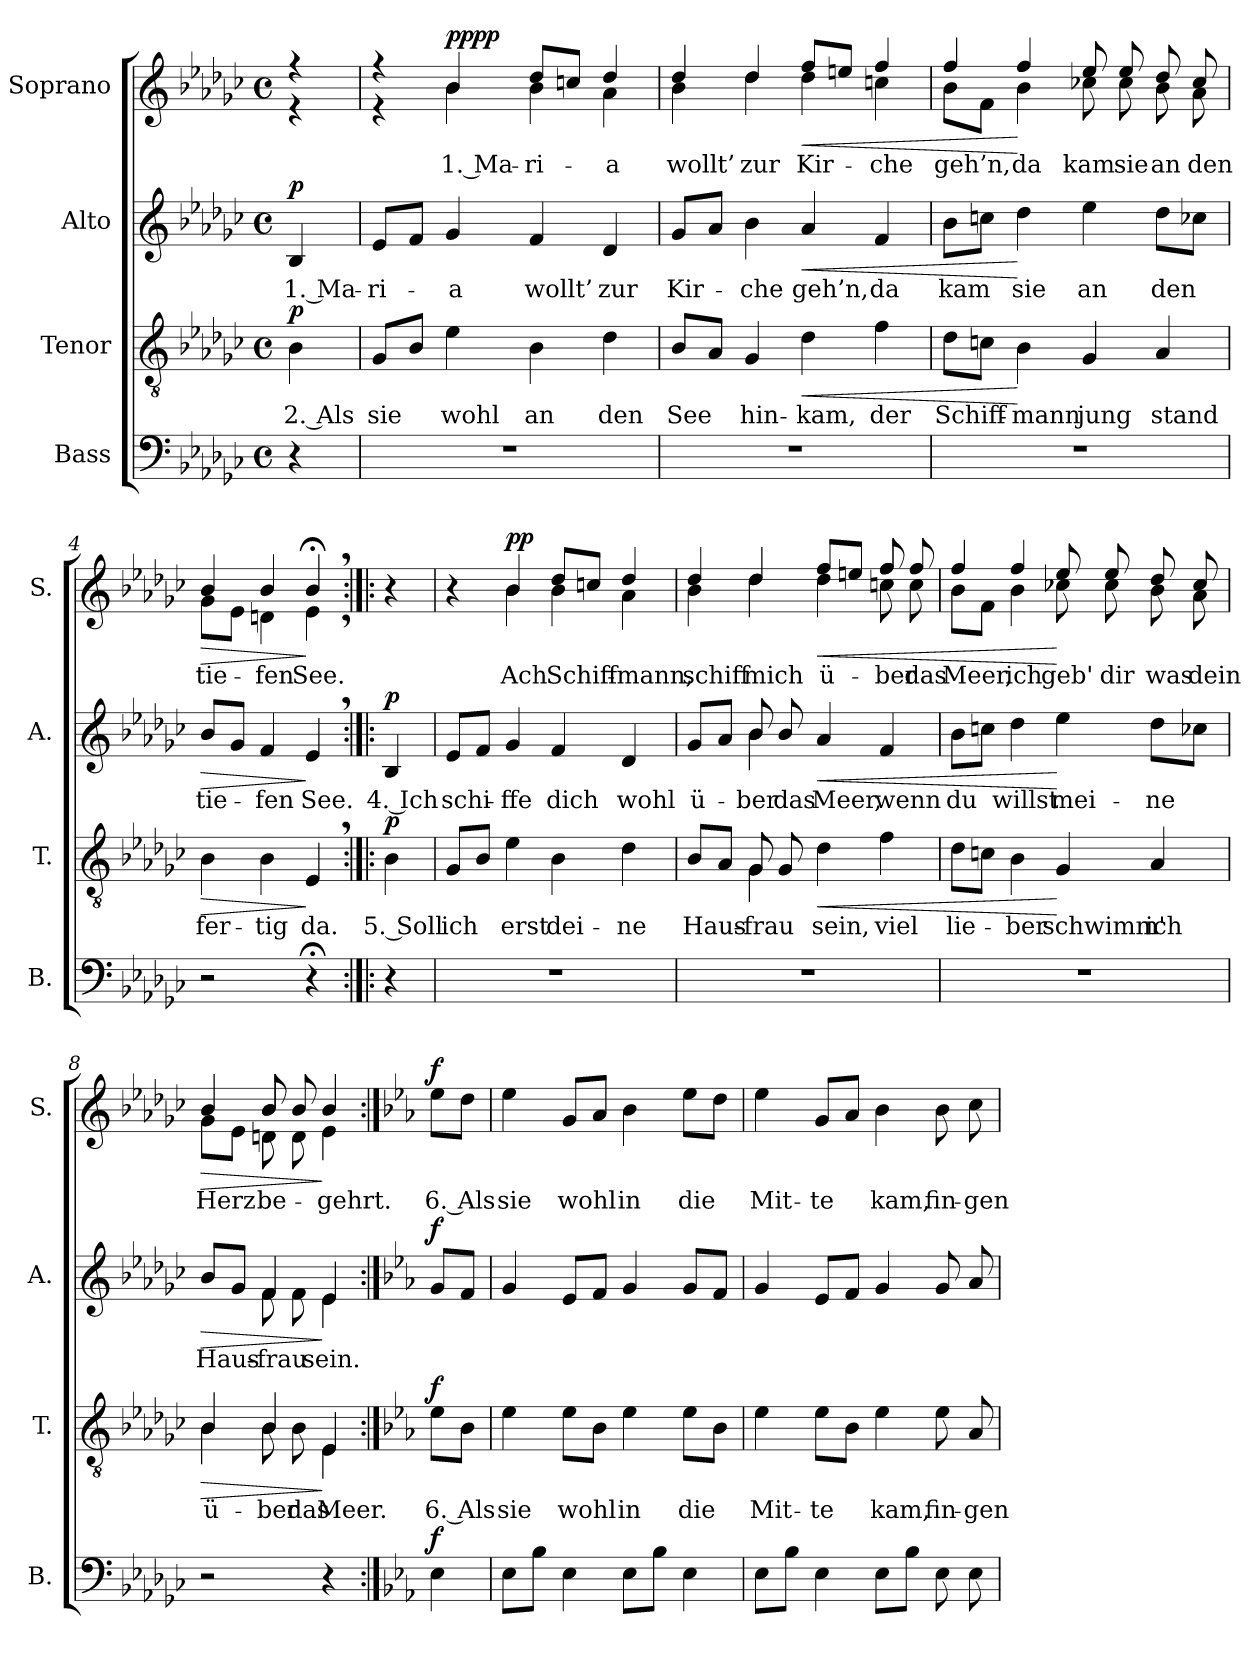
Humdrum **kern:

**kern	**dynam	**kern	**text	**dynam	**kern	**text	**dynam	**kern	**text	**dynam
*part4	*part4	*part3	*part3	*part3	*part2	*part2	*part2	*part1	*part1	*part1
*staff4	*staff4	*staff3	*staff3	*staff3	*staff2	*staff2	*staff2	*staff1	*staff1	*staff1
*I"Bass	*	*I"Tenor	*	*	*I"Alto	*	*	*I"Soprano	*	*
*I'B.	*	*I'T.	*	*	*I'A.	*	*	*I'S.	*	*
*clefF4	*	*clefGv2	*	*	*clefG2	*	*	*clefG2	*	*
*k[b-e-a-d-g-c-]	*	*k[b-e-a-d-g-c-]	*	*	*k[b-e-a-d-g-c-]	*	*	*k[b-e-a-d-g-c-]	*	*
*M4/4	*	*M4/4	*	*	*M4/4	*	*	*M4/4	*	*
*met(c)	*	*met(c)	*	*	*met(c)	*	*	*met(c)	*	*
=	=	=	=	=	=	=	=	=	=	=
!	!	!	!	!	!	!	!	!LO:TX:a:B:t=Andante con moto	!	!
!	!	!	!	!	!	!	!	!LO:TX:a:t=a. 2	!	!
!	!	!	!LO:LY:b	!LO:DY:a	!	!LO:LY:b	!LO:DY:a	!	!	!
*	*	*	*	*	*	*	*	*^	*	*
4r	.	4B-\	2. Als	p	4B-/	1. Ma-	p	4r	4r	.	.
=1	=1	=1	=1	=1	=1	=1	=1	=1	=1	=1	=1
!	!	!	!LO:LY:b	!	!	!LO:LY:b	!	!	!	!	!
1r	.	8G-/L	sie	.	8e-/L	-ri-	.	4r	4r	.	.
.	.	8B-/J	.	.	8f/J	.	.	.	.	.	.
!	!	!	!LO:LY:b	!	!	!LO:LY:b	!	!	!	!LO:LY:b	!LO:DY:a
!	!	!	!	!	!	!	!	!	!	!	!LO:DY:n=1:b
.	.	4e-\	wohl	.	4g-/	-a	.	4b-/	4b-\	1. Ma-	pp pp
!	!	!	!LO:LY:b	!	!	!LO:LY:b	!	!	!	!LO:LY:b	!
.	.	4B-\	an	.	4f/	wollt’	.	8dd-/L	4b-\	-ri-	.
.	.	.	.	.	.	.	.	8ccn/J	.	.	.
!	!	!	!LO:LY:b	!	!	!LO:LY:b	!	!	!	!LO:LY:b	!
.	.	4d-\	den	.	4d-/	zur	.	4dd-/	4a-\	-a	.
=2	=2	=2	=2	=2	=2	=2	=2	=2	=2	=2	=2
!	!	!	!LO:LY:b	!	!	!LO:LY:b	!	!	!	!LO:LY:b	!
1r	.	8B-/L	See	.	8g-/L	Kir-	.	4dd-/	4b-\	wollt’	.
.	.	8A-/J	.	.	8a-/J	.	.	.	.	.	.
!	!	!	!LO:LY:b	!	!	!LO:LY:b	!	!	!	!LO:LY:b	!
.	.	4G-/	hin-	.	4b-\	-che	.	4dd-/	4dd-\	zur	.
!	!	!	!LO:LY:b	!LO:HP:b	!	!LO:LY:b	!LO:HP:b	!	!	!LO:LY:b	!LO:HP:b
.	.	4d-\	-kam,	<	4a-/	geh’n,	<	8ff/L	4dd-\	Kir-	<
.	.	.	.	.	.	.	.	8een/J	.	.	.
!	!	!	!LO:LY:b	!	!	!LO:LY:b	!	!	!	!LO:LY:b	!
.	.	4f\	der	.	4f/	da	.	4ff/	4ccn\	-che	.
!!LO:LB:g=z	!!
=3	=3	=3	=3	=3	=3	=3	=3	=3	=3	=3	=3
!	!	!	!LO:LY:b	!	!	!LO:LY:b	!	!	!	!LO:LY:b	!
1r	.	8d-\L	Schiff-	.	8b-\L	kam	.	4ff/	8b-\L	geh’n,	.
.	.	8cn\J	.	.	8ccn\J	.	.	.	8f\J	.	.
!	!	!	!LO:LY:b	!	!	!LO:LY:b	!	!	!	!LO:LY:b	!
.	.	4B-\	-mann	[	4dd-\	sie	[	4ff/	4b-\	da	[
!	!	!	!LO:LY:b	!	!	!LO:LY:b	!	!	!	!LO:LY:b	!
.	.	4G-/	jung	.	4ee-\	an	.	8ee-/	8cc-X\	kam	.
!	!	!	!	!	!	!	!	!	!	!LO:LY:b	!
.	.	.	.	.	.	.	.	8ee-/	8cc-\	sie	.
!	!	!	!LO:LY:b	!	!	!LO:LY:b	!	!	!	!LO:LY:b	!
.	.	4A-/	stand	.	8dd-\L	den	.	8dd-/	8b-\	an	.
!	!	!	!	!	!	!	!	!	!	!LO:LY:b	!
.	.	.	.	.	8cc-X\J	.	.	8cc-/	8a-\	den	.
=4	=4	=4	=4	=4	=4	=4	=4	=4	=4	=4	=4
!	!	!	!LO:LY:b	!LO:HP:b	!	!LO:LY:b	!LO:HP:b	!	!	!LO:LY:b	!LO:HP:b
2r	.	4B-\	fer-	>	8b-/L	tie-	>	4b-/	8g-\L	tie-	>
.	.	.	.	.	8g-/J	.	.	.	8e-\J	.	.
!	!	!	!LO:LY:b	!	!	!LO:LY:b	!	!	!	!LO:LY:b	!
.	.	4B-\	-tig	.	4f/	-fen	.	4b-/	4dn\	-fen	.
!	!	!	!LO:LY:b	!	!	!LO:LY:b	!	!	!	!LO:LY:b	!
4r;	.	4E-,/	da.	]	4e-,/	See.	]	4b-;<,/	4e-,<\	See.	]
=4X1:|!|:	=4X1:|!|:	=4X1:|!|:	=4X1:|!|:	=4X1:|!|:	=4X1:|!|:	=4X1:|!|:	=4X1:|!|:	=4X1:|!|:	=4X1:|!|:	=4X1:|!|:	=4X1:|!|:
!	!	!	!LO:LY:b	!LO:DY:a	!	!LO:LY:b	!LO:DY:a	!	!	!	!
*	*	*	*	*	*	*	*	*v	*v	*	*
4r	.	4B-\	5. Soll	p	4B-/	4. Ich	p	4r	.	.
=5	=5	=5	=5	=5	=5	=5	=5	=5	=5	=5
!	!	!	!LO:LY:b	!	!	!LO:LY:b	!	!	!LO:LY:b	!
*	*	*	*	*	*	*	*	*^	*	*
1r	.	8G-/L	ich	.	8e-/L	schi-	.	4r	4ryy	3.	.
.	.	8B-/J	.	.	8f/J	.	.	.	.	.	.
!	!	!	!LO:LY:b	!	!	!LO:LY:b	!	!	!	!LO:LY:b	!LO:DY:a
.	.	4e-\	erst	.	4g-/	-ffe	.	4b-/	4b-\	Ach	pp
!	!	!	!LO:LY:b	!	!	!LO:LY:b	!	!	!	!LO:LY:b	!
.	.	4B-\	dei-	.	4f/	dich	.	8dd-/L	4b-\	Schiff-	.
.	.	.	.	.	.	.	.	8ccn/J	.	.	.
!	!	!	!LO:LY:b	!	!	!LO:LY:b	!	!	!	!LO:LY:b	!
.	.	4d-\	-ne	.	4d-/	wohl	.	4dd-/	4a-\	-mann,	.
=6	=6	=6	=6	=6	=6	=6	=6	=6	=6	=6	=6
!	!	!	!LO:LY:b	!	!	!LO:LY:b	!	!	!	!LO:LY:b	!
*	*	*^	*	*	*^	*	*	*^	*^	*	*
1r	.	8B-/L	4ryy	Haus-	.	8g-/L	4ryy	ü-	.	4dd-/	4b-\	2ryy	2ryy	schiff	.
.	.	8A-/J	.	.	.	8a-/J	.	.	.	.	.	.	.	.	.
!	!	!	!	!LO:LY:b	!	!	!	!LO:LY:b	!	!	!	!	!	!LO:LY:b	!
.	.	8G-/	4G-\	-frau	.	8b-/	4b-\	-ber	.	4dd-/	4dd-\	.	.	mich	.
!	!	!	!	!	!	!	!	!LO:LY:b	!	!	!	!	!	!	!
.	.	8G-/	.	.	.	8b-/	.	das	.	.	.	.	.	.	.
!	!	!	!	!LO:LY:b	!LO:HP:b	!	!	!LO:LY:b	!LO:HP:b	!	!	!	!	!LO:LY:b	!LO:HP:b
.	.	4d-\	2ryy	sein,	<	4a-/	2ryy	Meer,	<	8ff/L	4dd-\	4ryy	4ryy	ü-	<
.	.	.	.	.	.	.	.	.	.	8een/J	.	.	.	.	.
!	!	!	!	!LO:LY:b	!	!	!	!LO:LY:b	!	!	!	!	!	!LO:LY:b	!
.	.	4f\	.	viel	.	4f/	.	wenn	.	4ff/	4ccn\	8ff/	8cc\	-ber	.
!	!	!	!	!	!	!	!	!	!	!	!	!	!	!LO:LY:b	!
.	.	.	.	.	.	.	.	.	.	.	.	8ff/	8cc\	das	.
*	*	*v	*v	*	*	*	*	*	*	*	*	*	*	*	*
*	*	*	*	*	*v	*v	*	*	*	*	*	*	*	*
!!LO:LB:g=z
=7	=7	=7	=7	=7	=7	=7	=7	=7	=7	=7	=7	=7	=7
!	!	!	!LO:LY:b	!	!	!LO:LY:b	!	!	!	!	!	!LO:LY:b	!
*	*	*	*	*	*	*	*	*	*v	*v	*v	*	*
1r	.	8d-\L	lie-	.	8b-\L	du	.	4ff/	8b-\L	Meer,	.
.	.	8cn\J	.	.	8ccn\J	.	.	.	8f\J	.	.
!	!	!	!LO:LY:b	!	!	!LO:LY:b	!	!	!	!LO:LY:b	!
.	.	4B-\	-ber	.	4dd-\	willst	.	4ff/	4b-\	ich	.
!	!	!	!LO:LY:b	!	!	!LO:LY:b	!	!	!	!LO:LY:b	!
.	.	4G-/	schwimm'	[	4ee-\	mei-	[	8ee-/	8cc-X\	geb'	[
!	!	!	!	!	!	!	!	!	!	!LO:LY:b	!
.	.	.	.	.	.	.	.	8ee-/	8cc-\	dir	.
!	!	!	!LO:LY:b	!	!	!LO:LY:b	!	!	!	!LO:LY:b	!
.	.	4A-/	ich	.	8dd-\L	-ne	.	8dd-/	8b-\	was	.
!	!	!	!	!	!	!	!	!	!	!LO:LY:b	!
.	.	.	.	.	8cc-X\J	.	.	8cc-/	8a-\	dein	.
=8	=8	=8	=8	=8	=8	=8	=8	=8	=8	=8	=8
!	!	!	!LO:LY:b	!LO:HP:b	!	!LO:LY:b	!LO:HP:b	!	!	!LO:LY:b	!LO:HP:b
*	*	*^	*	*	*^	*	*	*^	*^	*	*
2r	.	4B-/	4B-\	ü-	>	8b-/L	4ryy	Haus-	>	4b-/	8g-\L	4ryy	4ryy	Herz	>
.	.	.	.	.	.	8g-/J	.	.	.	.	8e-\J	.	.	.	.
!	!	!	!	!LO:LY:b	!	!	!	!LO:LY:b	!	!	!	!	!	!LO:LY:b	!
.	.	4B-/	8B-\	-ber	.	4f/	8f\	-frau	.	4b-/	4dn\	8b-/	8d\	be-	.
!	!	!	!	!LO:LY:b	!	!	!	!	!	!	!	!	!	!	!
.	.	.	8B-\	das	.	.	8f\	.	.	.	.	8b-/	8d\	.	.
!	!	!	!	!LO:LY:b	!	!	!	!LO:LY:b	!	!	!	!	!	!LO:LY:b	!
4r	.	4E-/	4E-\	Meer.	]	4e-/	4e-\	sein.	]	4b-/	4e-\	4ryy	4ryy	-gehrt.	]
*	*	*v	*v	*	*	*	*	*	*	*v	*v	*v	*v	*	*
*	*	*	*	*	*v	*v	*	*	*	*	*
=8X2:|!	=8X2:|!	=8X2:|!	=8X2:|!	=8X2:|!	=8X2:|!	=8X2:|!	=8X2:|!	=8X2:|!	=8X2:|!	=8X2:|!
*k[b-e-a-]	*	*k[b-e-a-]	*	*	*k[b-e-a-]	*	*	*k[b-e-a-]	*	*
*	*	*^	*	*	*^	*	*	*^	*	*
*	*	*	*	*	*	*	*	*	*	*	*^	*	*
*	*	*	*	*	*	*	*	*	*	*	*	*^	*	*
!	!LO:DY:a	!	!	!LO:LY:b	!LO:DY:a	!	!	!	!LO:DY:a	!	!	!	!	!LO:LY:b	!LO:DY:a
*	*	*v	*v	*	*	*	*	*	*	*v	*v	*v	*v	*	*
*	*	*	*	*	*v	*v	*	*	*	*	*
4E-\	f	8e-\L	6. Als	f	8g/L	.	f	8ee-\L	6. Als	f
.	.	8B-\J	.	.	8f/J	.	.	8dd\J	.	.
=9	=9	=9	=9	=9	=9	=9	=9	=9	=9	=9
!	!	!	!LO:LY:b	!	!	!	!	!	!LO:LY:b	!
8E-\L	.	4e-\	sie	.	4g/	.	.	4ee-\	sie	.
8B-\J	.	.	.	.	.	.	.	.	.	.
!	!	!	!LO:LY:b	!	!	!	!	!	!LO:LY:b	!
4E-\	.	8e-\L	wohl	.	8e-/L	.	.	8g/L	wohl	.
.	.	8B-\J	.	.	8f/J	.	.	8a-/J	.	.
!	!	!	!LO:LY:b	!	!	!	!	!	!LO:LY:b	!
8E-\L	.	4e-\	in	.	4g/	.	.	4b-\	in	.
8B-\J	.	.	.	.	.	.	.	.	.	.
!	!	!	!LO:LY:b	!	!	!	!	!	!LO:LY:b	!
4E-\	.	8e-\L	die	.	8g/L	.	.	8ee-\L	die	.
.	.	8B-\J	.	.	8f/J	.	.	8dd\J	.	.
!!LO:PB:g=z
=10	=10	=10	=10	=10	=10	=10	=10	=10	=10	=10
!	!	!	!LO:LY:b	!	!	!	!	!	!LO:LY:b	!
8E-\L	.	4e-\	Mit-	.	4g/	.	.	4ee-\	Mit-	.
8B-\J	.	.	.	.	.	.	.	.	.	.
!	!	!	!LO:LY:b	!	!	!	!	!	!LO:LY:b	!
4E-\	.	8e-\L	-te	.	8e-/L	.	.	8g/L	-te	.
.	.	8B-\J	.	.	8f/J	.	.	8a-/J	.	.
!	!	!	!LO:LY:b	!	!	!	!	!	!LO:LY:b	!
8E-\L	.	4e-\	kam,	.	4g/	.	.	4b-\	kam,	.
8B-\J	.	.	.	.	.	.	.	.	.	.
!	!	!	!LO:LY:b	!	!	!	!	!	!LO:LY:b	!
8E-\	.	8e-\	fin-	.	8g/	.	.	8b-\	fin-	.
!	!	!	!LO:LY:b	!	!	!	!	!	!LO:LY:b	!
8E-\	.	8A-/	-gen	.	8a-/	.	.	8cc\	-gen	.
=	=	=	=	=	=	=	=	=	=	=
*-	*-	*-	*-	*-	*-	*-	*-	*-	*-	*-
